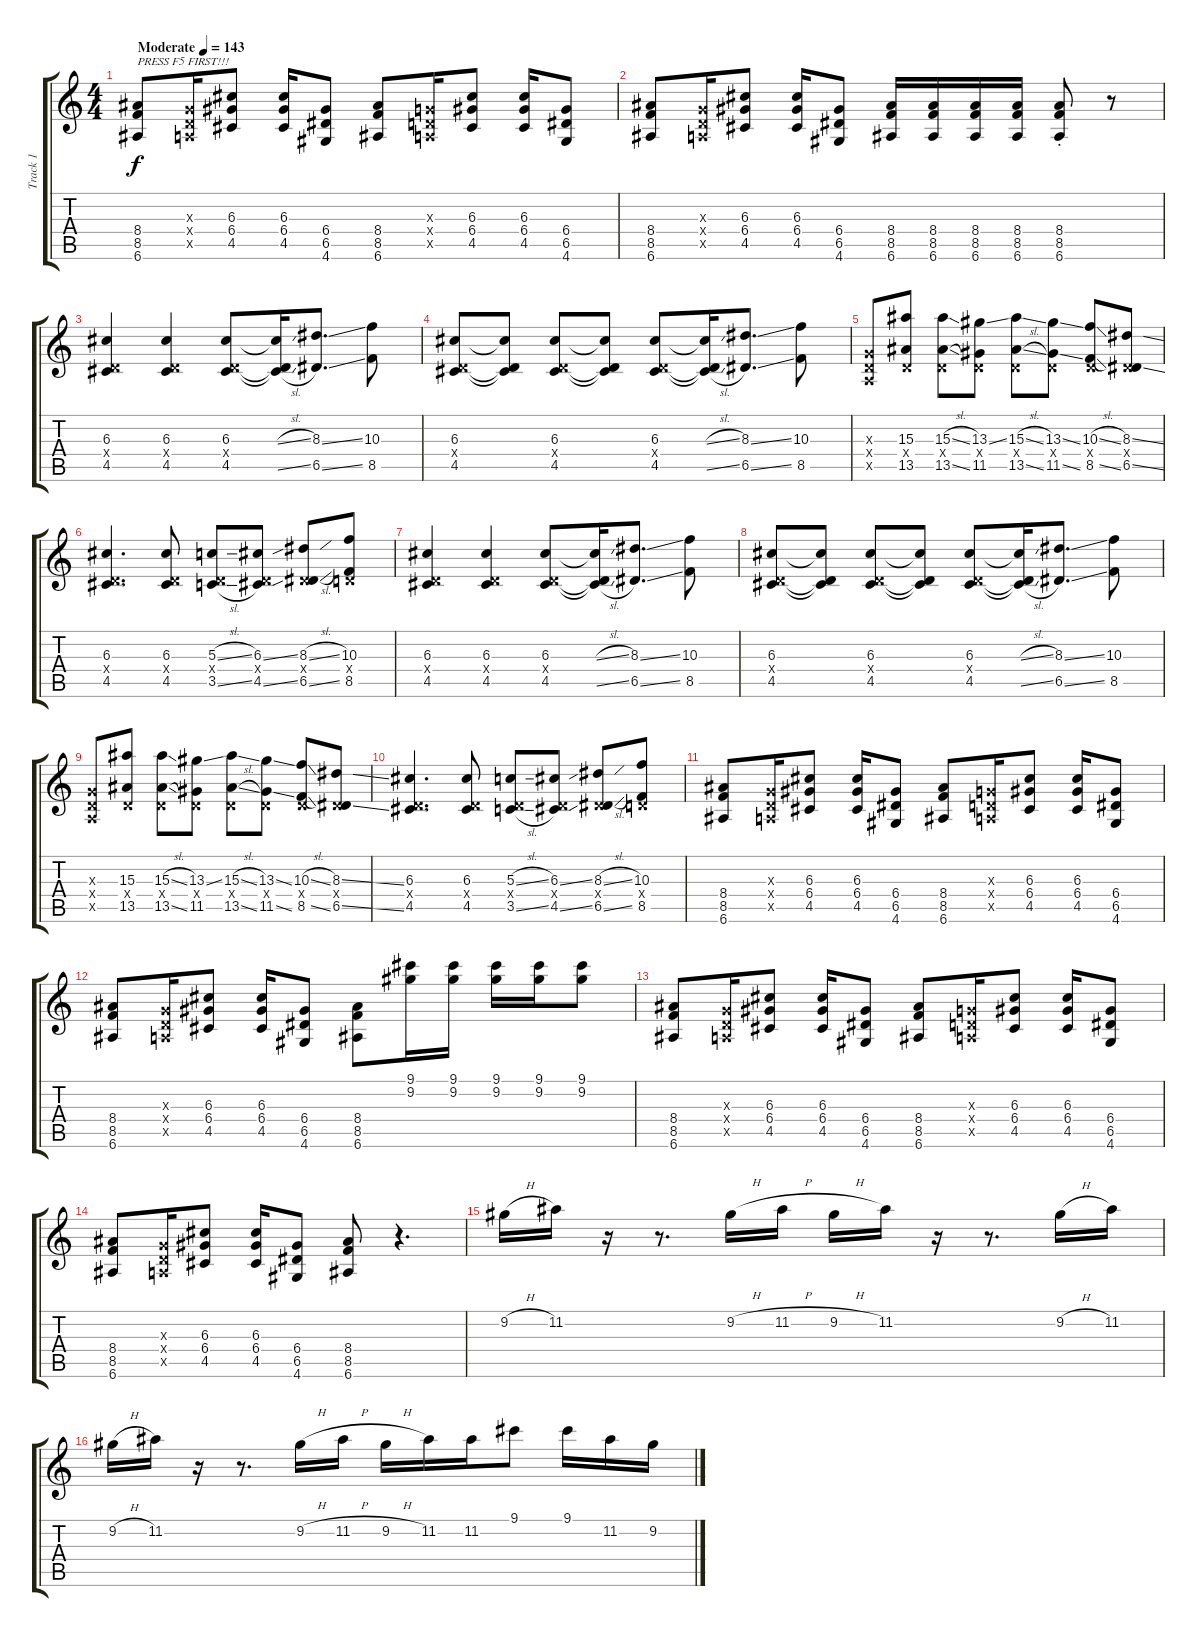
\track ("Track 1" "Track 1") {instrument overdrivenguitar}
\staff {score tabs}
\tuning (E4 B3 G3 D3 A2 E2) {hide}
\ts (4 4)
\tempo (143 "Moderate")
\clef g2
\ks c
(8.4 8.5 6.6).8{txt "PRESS F5 FIRST!!!" dy f instrument overdrivenguitar} (0.3{x} 0.4{x} 0.5{x}).16 (6.3 6.4 4.5).8 (6.3 6.4 4.5).16 (6.4 6.5 4.6).8 (8.4 8.5 6.6).8 (0.3{x} 0.4{x} 0.5{x}).16 (6.3 6.4 4.5).8 (6.3 6.4 4.5).16 (6.4 6.5 4.6).8 |
(8.4 8.5 6.6).8 (0.3{x} 0.4{x} 0.5{x}).16 (6.3 6.4 4.5).8 (6.3 6.4 4.5).16 (6.4 6.5 4.6).8 (8.4 8.5 6.6).16 (8.4 8.5 6.6).16 (8.4 8.5 6.6).16 (8.4 8.5 6.6).16 (8.4 8.5 6.6{st}).8 r.8 |
(6.3 0.4{x} 4.5).4 (6.3 0.4{x} 4.5).4 (6.3 0.4{x} 4.5).8 (6.3{sl t} 0.4{t} 4.5{sl t}).16 (8.3{ss} 6.5{ss}).8{d} (10.3 8.5).8 |
(6.3 0.4{x} 4.5).8 (6.3{t} 0.4{t} 4.5{t}).8 (6.3 0.4{x} 4.5).8 (6.3{t} 0.4{t} 4.5{t}).8 (6.3 0.4{x} 4.5).8 (6.3{sl t} 0.4{t} 4.5{sl t}).16 (8.3{ss} 6.5{ss}).8{d} (10.3 8.5).8 |
(0.3{x} 0.4{x} 0.5{x}).8 (15.3 0.4{x} 13.5).8 (15.3{sl} 0.4{x} 13.5{sl}).8 (13.3{ss} 0.4{x} 11.5).8 (15.3{sl} 0.4{x} 13.5{sl}).8 (13.3{ss} 0.4{x} 11.5{ss}).8 (10.3{sl} 0.4{x} 8.5{sl}).8 (8.3{ss} 0.4{x} 6.5{ss}).8 |
(6.3 0.4{x} 4.5).4{d} (6.3 0.4{x} 4.5).8 (5.3{sl} 0.4{x} 3.5{sl}).8 (6.3{ss} 0.4{x} 4.5{ss}).8 (8.3{sl} 0.4{x} 6.5{sl}).8 (10.3 0.4{x} 8.5).8 |
(6.3 0.4{x} 4.5).4 (6.3 0.4{x} 4.5).4 (6.3 0.4{x} 4.5).8 (6.3{sl t} 0.4{t} 4.5{sl t}).16 (8.3{ss} 6.5{ss}).8{d} (10.3 8.5).8 |
(6.3 0.4{x} 4.5).8 (6.3{t} 0.4{t} 4.5{t}).8 (6.3 0.4{x} 4.5).8 (6.3{t} 0.4{t} 4.5{t}).8 (6.3 0.4{x} 4.5).8 (6.3{sl t} 0.4{t} 4.5{sl t}).16 (8.3{ss} 6.5{ss}).8{d} (10.3 8.5).8 |
(0.3{x} 0.4{x} 0.5{x}).8 (15.3 0.4{x} 13.5).8 (15.3{sl} 0.4{x} 13.5{sl}).8 (13.3{ss} 0.4{x} 11.5).8 (15.3{sl} 0.4{x} 13.5{sl}).8 (13.3{ss} 0.4{x} 11.5{ss}).8 (10.3{sl} 0.4{x} 8.5{sl}).8 (8.3{ss} 0.4{x} 6.5{ss}).8 |
(6.3 0.4{x} 4.5).4{d} (6.3 0.4{x} 4.5).8 (5.3{sl} 0.4{x} 3.5{sl}).8 (6.3{ss} 0.4{x} 4.5{ss}).8 (8.3{sl} 0.4{x} 6.5{sl}).8 (10.3 0.4{x} 8.5).8 |
(8.4 8.5 6.6).8 (0.3{x} 0.4{x} 0.5{x}).16 (6.3 6.4 4.5).8 (6.3 6.4 4.5).16 (6.4 6.5 4.6).8 (8.4 8.5 6.6).8 (0.3{x} 0.4{x} 0.5{x}).16 (6.3 6.4 4.5).8 (6.3 6.4 4.5).16 (6.4 6.5 4.6).8 |
(8.4 8.5 6.6).8 (0.3{x} 0.4{x} 0.5{x}).16 (6.3 6.4 4.5).8 (6.3 6.4 4.5).16 (6.4 6.5 4.6).8 (8.4 8.5 6.6).8 (9.1 9.2).16 (9.1 9.2).16 (9.1 9.2).16 (9.1 9.2).16 (9.1 9.2).8 |
(8.4 8.5 6.6).8 (0.3{x} 0.4{x} 0.5{x}).16 (6.3 6.4 4.5).8 (6.3 6.4 4.5).16 (6.4 6.5 4.6).8 (8.4 8.5 6.6).8 (0.3{x} 0.4{x} 0.5{x}).16 (6.3 6.4 4.5).8 (6.3 6.4 4.5).16 (6.4 6.5 4.6).8 |
(8.4 8.5 6.6).8 (0.3{x} 0.4{x} 0.5{x}).16 (6.3 6.4 4.5).8 (6.3 6.4 4.5).16 (6.4 6.5 4.6).8 (8.4 8.5 6.6).8 r.4{d} |
9.2{h}.16 11.2.16 r.16 r.8{d} 9.2{h}.16 11.2{h}.16 9.2{h}.16 11.2.16 r.16 r.8{d} 9.2{h}.16 11.2.16 |
9.2{h}.16 11.2.16 r.16 r.8{d} 9.2{h}.16 11.2{h}.16 9.2{h}.16 11.2.16 11.2.16 9.1.8 9.1.16 11.2.16 9.2.16
